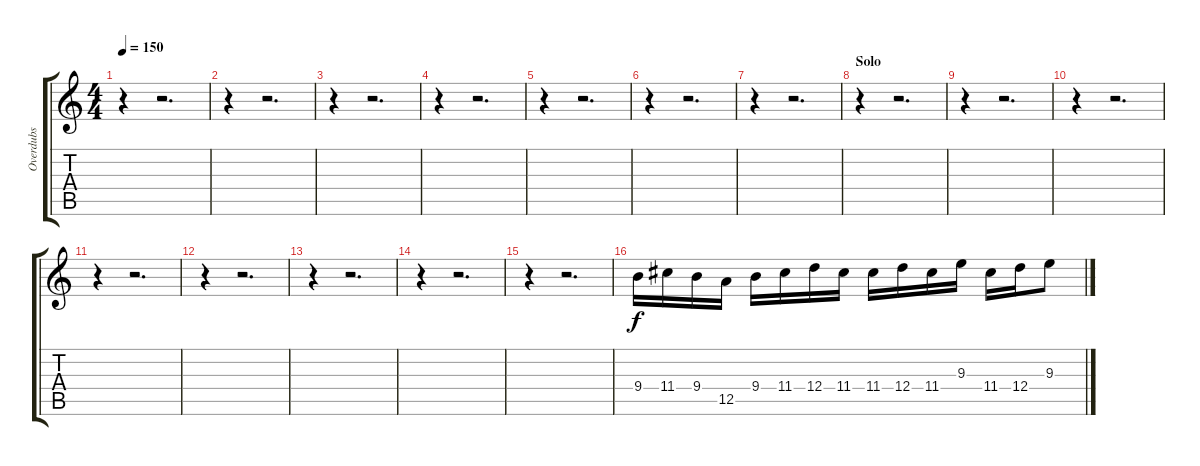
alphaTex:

\track ("Overdubs" "Overdubs") {instrument distortionguitar}
\staff {score tabs}
\tuning (E4 B3 G3 D3 A2 E2) {hide}
\ts (4 4)
\tempo 150
\clef g2
\ks c
r.4{dy f} r.2{d} |
r.4 r.2{d} |
r.4 r.2{d} |
r.4 r.2{d} |
r.4 r.2{d} |
r.4 r.2{d} |
r.4 r.2{d} |
\section ("" "Solo")
r.4 r.2{d} |
r.4 r.2{d} |
r.4 r.2{d} |
r.4 r.2{d} |
r.4 r.2{d} |
r.4 r.2{d} |
r.4 r.2{d} |
r.4 r.2{d} |
9.4.16{volume 5 balance 5} 11.4.16 9.4.16 12.5.16 9.4.16 11.4.16 12.4.16 11.4.16 11.4.16 12.4.16 11.4.16 9.3.16 11.4.16 12.4.16 9.3.8
